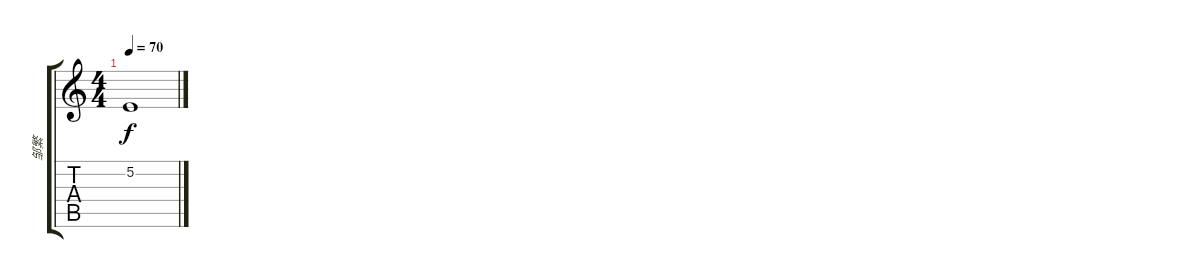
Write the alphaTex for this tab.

\track ("邹繁" "邹繁") {instrument choiraahs}
\staff {score tabs}
\tuning (E4 B3 G3 D3 A2 E2) {hide}
\ts (4 4)
\tempo 70
\clef g2
\ks c
5.2.1{dy f instrument choiraahs}
